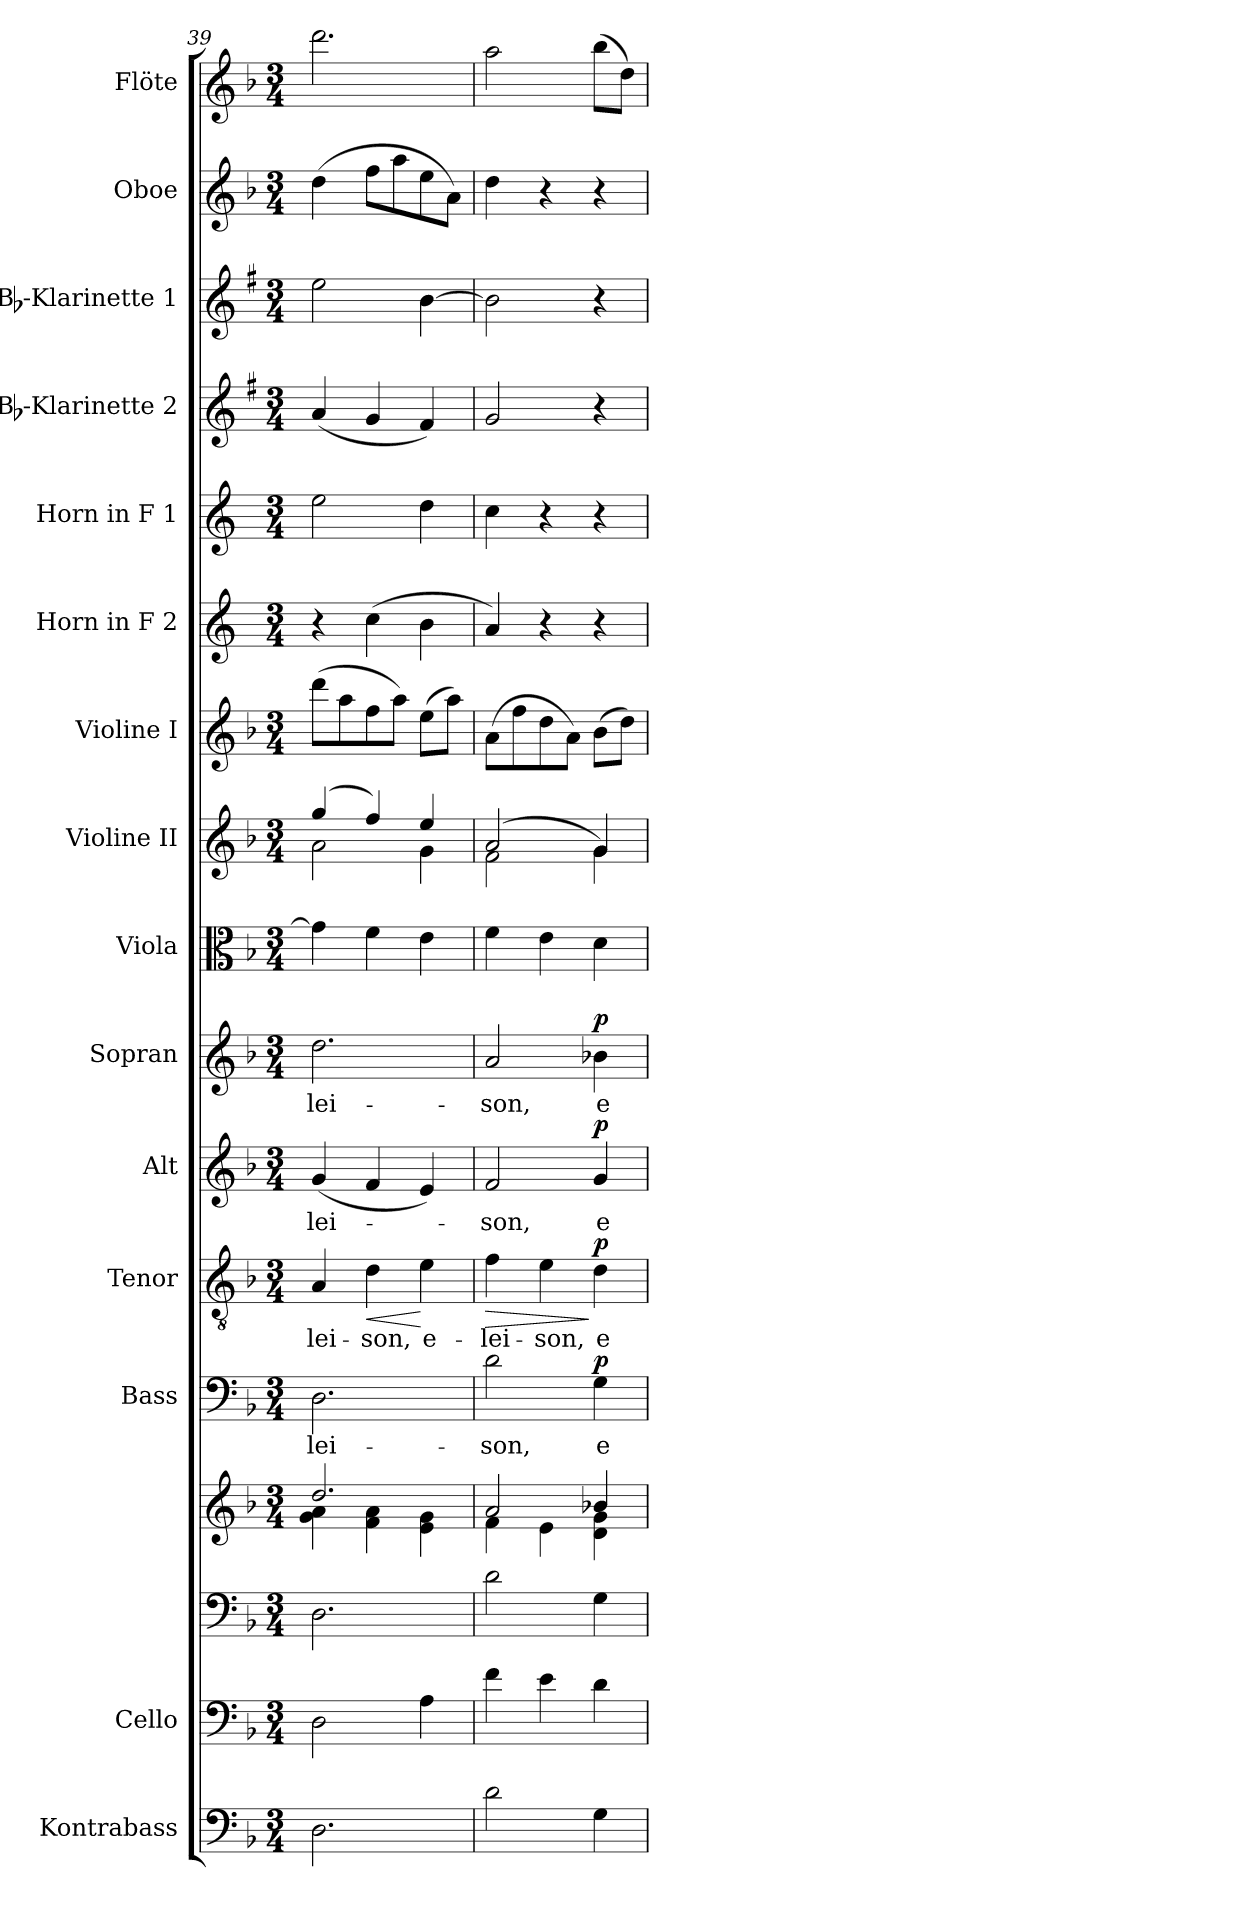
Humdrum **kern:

**kern	**kern	**kern	**kern	**kern	**text	**dynam	**kern	**text	**dynam	**kern	**text	**dynam	**kern	**text	**dynam	**kern	**kern	**kern	**kern	**kern	**kern	**kern	**kern	**kern
*part16	*part15	*part14	*part14	*part13	*part13	*part13	*part12	*part12	*part12	*part11	*part11	*part11	*part10	*part10	*part10	*part9	*part8	*part7	*part6	*part5	*part4	*part3	*part2	*part1
*staff17	*staff16	*staff15	*staff14	*staff13	*staff13	*staff13	*staff12	*staff12	*staff12	*staff11	*staff11	*staff11	*staff10	*staff10	*staff10	*staff9	*staff8	*staff7	*staff6	*staff5	*staff4	*staff3	*staff2	*staff1
*I"Kontrabass	*I"Cello	*	*	*I"Bass	*	*	*I"Tenor	*	*	*I"Alt	*	*	*I"Sopran	*	*	*I"Viola	*I"Violine II	*I"Violine I	*I"Horn in F 2	*I"Horn in F 1	*I"Bb-Klarinette 2	*I"Bb-Klarinette 1	*I"Oboe	*I"Flöte
*I'Kb.	*	*	*	*I'B.	*	*	*I'T.	*	*	*I'A.	*	*	*I'S.	*	*	*I'Vla.	*I'Vl. II	*I'Vl. I	*	*	*I'Bb Kl. 2	*I'Bb Kl. 1	*I'Ob.	*I'Fl.
*clefF4	*clefF4	*clefF4	*clefG2	*clefF4	*	*	*clefGv2	*	*	*clefG2	*	*	*clefG2	*	*	*clefC3	*clefG2	*clefG2	*clefG2	*clefG2	*clefG2	*clefG2	*clefG2	*clefG2
*ITrd7c12	*	*	*	*	*	*	*	*	*	*	*	*	*	*	*	*	*	*	*ITrd4c7	*ITrd4c7	*ITrd1c2	*ITrd1c2	*	*
*k[b-]	*k[b-]	*k[b-]	*k[b-]	*k[b-]	*	*	*k[b-]	*	*	*k[b-]	*	*	*k[b-]	*	*	*k[b-]	*k[b-]	*k[b-]	*k[b-]	*k[b-]	*k[b-]	*k[b-]	*k[b-]	*k[b-]
*F:	*F:	*F:	*F:	*F:	*	*	*F:	*	*	*F:	*	*	*F:	*	*	*F:	*F:	*F:	*F:	*F:	*F:	*F:	*F:	*F:
*M3/4	*M3/4	*M3/4	*M3/4	*M3/4	*	*	*M3/4	*	*	*M3/4	*	*	*M3/4	*	*	*M3/4	*M3/4	*M3/4	*M3/4	*M3/4	*M3/4	*M3/4	*M3/4	*M3/4
=39	=39	=39	=39	=39	=39	=39	=39	=39	=39	=39	=39	=39	=39	=39	=39	=39	=39	=39	=39	=39	=39	=39	=39	=39
*	*	*	*^	*	*	*	*	*	*	*	*	*	*	*	*	*	*	*	*	*	*	*	*	*
!	!	!	!	!	!	!LO:LY:b	!	!	!LO:LY:b	!	!	!LO:LY:b	!	!	!LO:LY:b	!	!	!	!	!	!	!	!	!	!
*	*	*	*	*	*	*	*	*	*	*	*	*	*	*	*	*	*	*^	*	*	*	*	*	*	*
2.DD\	2D\	2.D\	2.dd/	4g\ 4a\	2.D\	-lei-	.	4A/	-lei-	.	(<4g/	-lei-	.	2.dd\	-lei-	.	4g\]	(<4gg/	2a\	(>8ddd\L	4r	2a\	(<4g/	2dd\	(>4dd\	2.ddd\
.	.	.	.	.	.	.	.	.	.	.	.	.	.	.	.	.	.	.	.	8aa\	.	.	.	.	.	.
!	!	!	!	!	!	!	!	!	!LO:LY:b	!LO:HP:b	!	!	!	!	!	!	!	!	!	!	!	!	!	!	!	!
.	.	.	.	4f\ 4a\	.	.	.	4d\	-son,	<	4f/	.	.	.	.	.	4f\	4ff/)	.	8ff\	(>4f\	.	4f/	.	8ff\L	.
.	.	.	.	.	.	.	.	.	.	.	.	.	.	.	.	.	.	.	.	8aa\J)	.	.	.	.	8aa\	.
!	!	!	!	!	!	!	!	!	!LO:LY:b	!	!	!	!	!	!	!	!	!	!	!	!	!	!	!	!	!
.	4A\	.	.	4e\ 4g\	.	.	.	4e\	e-	[	4e/)	.	.	.	.	.	4e\	4ee/	4g\	(>8ee\L	4e\	4g\	4e/)	[4a\	8ee\	.
.	.	.	.	.	.	.	.	.	.	.	.	.	.	.	.	.	.	.	.	8aa\J)	.	.	.	.	8a\J)	.
=40	=40	=40	=40	=40	=40	=40	=40	=40	=40	=40	=40	=40	=40	=40	=40	=40	=40	=40	=40	=40	=40	=40	=40	=40	=40	=40
!	!	!	!	!	!	!LO:LY:b	!	!	!LO:LY:b	!LO:HP:b	!	!LO:LY:b	!	!	!LO:LY:b	!	!	!	!	!	!	!	!	!	!	!
2D\	4f\	2d\	2a/	4f\	2d\	-son,	.	4f\	-lei-	>	2f/	-son,	.	2a/	-son,	.	4f\	(2a/	2f\	(>8a\L	4d/)	4f\	2f/	2a\]	4dd\	2aa\
.	.	.	.	.	.	.	.	.	.	.	.	.	.	.	.	.	.	.	.	8ff\	.	.	.	.	.	.
!	!	!	!	!	!	!	!	!	!LO:LY:b	!	!	!	!	!	!	!	!	!	!	!	!	!	!	!	!	!
.	4e\	.	.	4e\	.	.	.	4e\	-son,	.	.	.	.	.	.	.	4e\	.	.	8dd\	4r	4r	.	.	4r	.
.	.	.	.	.	.	.	.	.	.	.	.	.	.	.	.	.	.	.	.	8a\J)	.	.	.	.	.	.
!	!	!	!	!	!	!LO:LY:b	!LO:DY:a	!	!LO:LY:b	!LO:DY:n=1:a	!	!LO:LY:b	!LO:DY:a	!	!LO:LY:b	!LO:DY:a	!	!	!	!	!	!	!	!	!	!
4GG\	4d\	4G\	4b-X/	4d\ 4g\	4G\	e-	p	4d\	e-	] p	4g/	e-	p	4b-X\	e-	p	4d\	4g/	4g\)	(>8b-\L	4r	4r	4r	4r	4r	(>8bb-\L
.	.	.	.	.	.	.	.	.	.	.	.	.	.	.	.	.	.	.	.	8dd\J)	.	.	.	.	.	8dd\J)
*	*	*	*v	*v	*	*	*	*	*	*	*	*	*	*	*	*	*	*v	*v	*	*	*	*	*	*	*
=	=	=	=	=	=	=	=	=	=	=	=	=	=	=	=	=	=	=	=	=	=	=	=	=
*-	*-	*-	*-	*-	*-	*-	*-	*-	*-	*-	*-	*-	*-	*-	*-	*-	*-	*-	*-	*-	*-	*-	*-	*-
